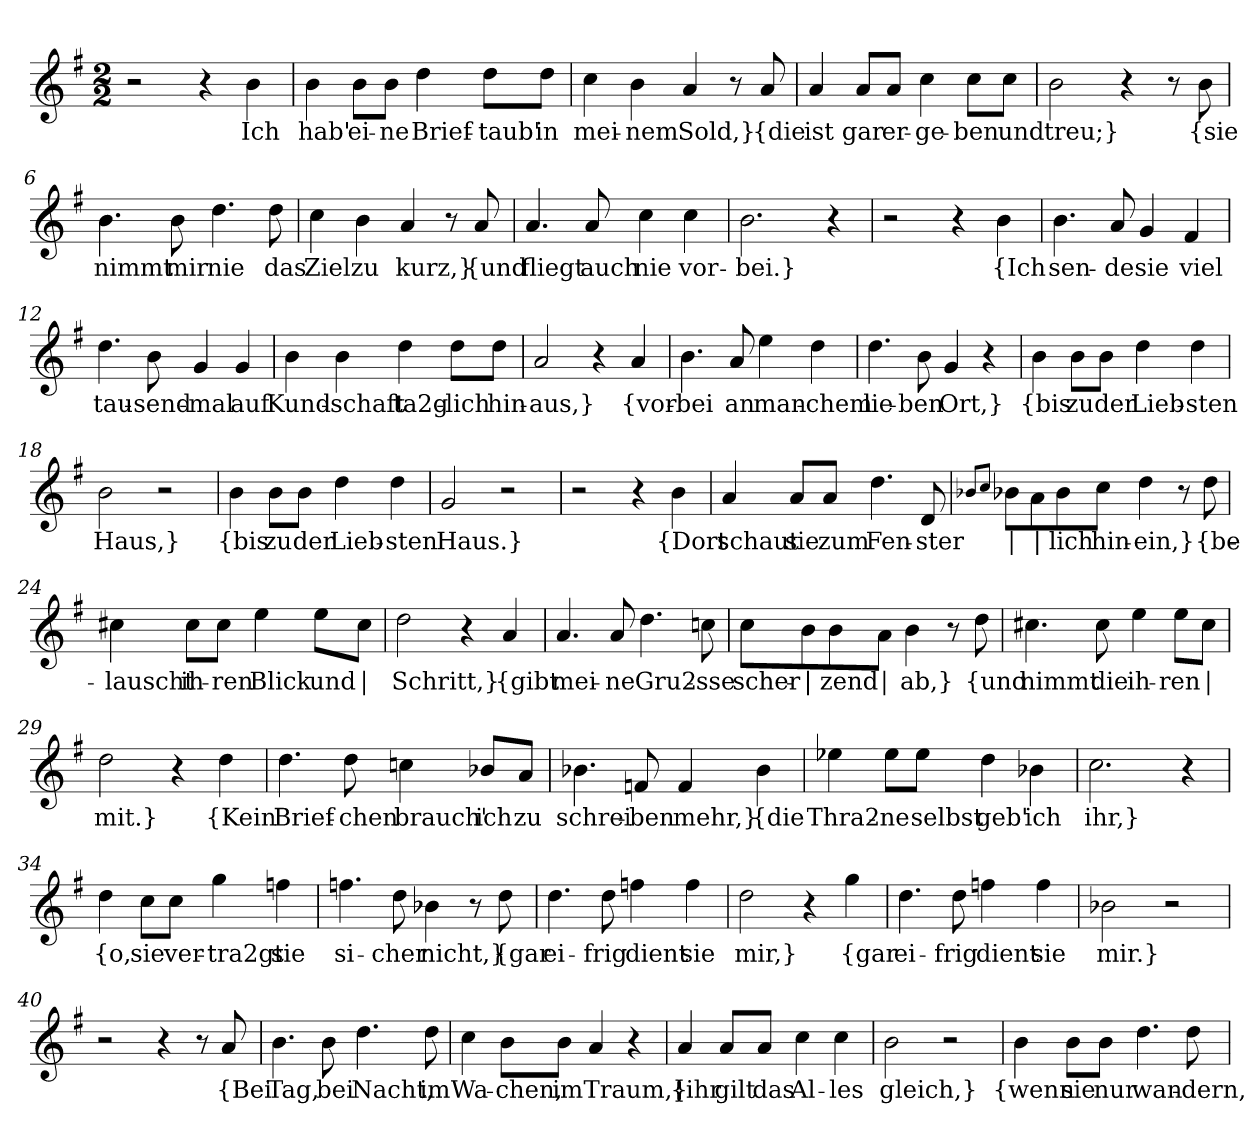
**kern	**text
*part1	*part1
*staff1	*staff1
*clefG2	*
*k[f#]	*
*M2/2	*
=1	=1
2r	.
4r	.
!	!LO:LY:b
4b\	Ich
=2	=2
!	!LO:LY:b
4b\	hab'
!	!LO:LY:b
8b\L	ei-
!	!LO:LY:b
8b\J	-ne
!	!LO:LY:b
4dd\	Brief-
!	!LO:LY:b
8dd\L	-taub'
!	!LO:LY:b
8dd\J	in
=3	=3
!	!LO:LY:b
4cc\	mei-
!	!LO:LY:b
4b\	-nem
!	!LO:LY:b
4a/	Sold,}
8r	.
!	!LO:LY:b
8a/	{die
=4	=4
!	!LO:LY:b
4a/	ist
!	!LO:LY:b
8a/L	gar
!	!LO:LY:b
8a/J	er-
!	!LO:LY:b
4cc\	-ge-
!	!LO:LY:b
8cc\L	-ben
!	!LO:LY:b
8cc\J	und
=5	=5
!	!LO:LY:b
2b\	treu;}
4r	.
8r	.
!	!LO:LY:b
8b\	{sie
!!LO:LB:g=z
=6	=6
!	!LO:LY:b
4.b\	nimmt
!	!LO:LY:b
8b\	mir
!	!LO:LY:b
4.dd\	nie
!	!LO:LY:b
8dd\	das
=7	=7
!	!LO:LY:b
4cc\	Ziel
!	!LO:LY:b
4b\	zu
!	!LO:LY:b
4a/	kurz,}
8r	.
!	!LO:LY:b
8a/	{und
=8	=8
!	!LO:LY:b
4.a/	fliegt
!	!LO:LY:b
8a/	auch
!	!LO:LY:b
4cc\	nie
!	!LO:LY:b
4cc\	vor-
=9	=9
!	!LO:LY:b
2.b\	-bei.}
4r	.
=10	=10
2r	.
4r	.
!	!LO:LY:b
4b\	{Ich
=11	=11
!	!LO:LY:b
4.b\	sen-
!	!LO:LY:b
8a/	-de
!	!LO:LY:b
4g/	sie
!	!LO:LY:b
4f#/	viel
!!LO:LB:g=z
=12	=12
!	!LO:LY:b
4.dd\	tau-
!	!LO:LY:b
8b\	-send-
!	!LO:LY:b
4g/	-mal
!	!LO:LY:b
4g/	auf
=13	=13
!	!LO:LY:b
4b\	Kund-
!	!LO:LY:b
4b\	-schaft
!	!LO:LY:b
4dd\	ta2g-
!	!LO:LY:b
8dd\L	-lich
!	!LO:LY:b
8dd\J	hin-
=14	=14
!	!LO:LY:b
2a/	-aus,}
4r	.
!	!LO:LY:b
4a/	{vor-
=15	=15
!	!LO:LY:b
4.b\	-bei
!	!LO:LY:b
8a/	an
!	!LO:LY:b
4ee\	man-
!	!LO:LY:b
4dd\	-chem
=16	=16
!	!LO:LY:b
4.dd\	lie-
!	!LO:LY:b
8b\	-ben
!	!LO:LY:b
4g/	Ort,}
4r	.
!!LO:LB:g=z
=17	=17
!	!LO:LY:b
4b\	{bis
!	!LO:LY:b
8b\L	zu
!	!LO:LY:b
8b\J	der
!	!LO:LY:b
4dd\	Lieb-
!	!LO:LY:b
4dd\	-sten
=18	=18
!	!LO:LY:b
2b\	Haus,}
2r	.
=19	=19
!	!LO:LY:b
4b\	{bis
!	!LO:LY:b
8b\L	zu
!	!LO:LY:b
8b\J	der
!	!LO:LY:b
4dd\	Lieb-
!	!LO:LY:b
4dd\	-sten
=20	=20
!	!LO:LY:b
2g/	Haus.}
2r	.
=21	=21
2r	.
4r	.
!	!LO:LY:b
4b\	{Dort
=22	=22
!	!LO:LY:b
4a/	schaut
!	!LO:LY:b
8a/L	sie
!	!LO:LY:b
8a/J	zum
!	!LO:LY:b
4.dd\	Fen-
!	!LO:LY:b
8d/	-ster
!!LO:LB:g=z
=23	=23
8qb-X/L	.
8qcc/J	.
!	!LO:LY:b
8b-\L	|
!	!LO:LY:b
8a\	|
!	!LO:LY:b
8b-\	-lich
!	!LO:LY:b
8cc\J	hin-
!	!LO:LY:b
4dd\	-ein,}
8r	.
!	!LO:LY:b
8dd\	{be-
=24	=24
!	!LO:LY:b
4cc#X\	-lauscht
!	!LO:LY:b
8cc#\L	ih-
!	!LO:LY:b
8cc#\J	-ren
!	!LO:LY:b
4ee\	Blick
!	!LO:LY:b
8ee\L	und
!	!LO:LY:b
8cc#\J	|
=25	=25
!	!LO:LY:b
2dd\	Schritt,}
4r	.
!	!LO:LY:b
4a/	{gibt
=26	=26
!	!LO:LY:b
4.a/	mei-
!	!LO:LY:b
8a/	-ne
!	!LO:LY:b
4.dd\	Gru2-
!	!LO:LY:b
8ccn\	-sse
!!LO:LB:g=z
=27	=27
!	!LO:LY:b
8cc\L	scher-
!	!LO:LY:b
8b\	|
!	!LO:LY:b
8b\	-zend
!	!LO:LY:b
8a\J	|
!	!LO:LY:b
4b\	ab,}
8r	.
!	!LO:LY:b
8dd\	{und
=28	=28
!	!LO:LY:b
4.cc#X\	nimmt
!	!LO:LY:b
8cc#\	die
!	!LO:LY:b
4ee\	ih-
!	!LO:LY:b
8ee\L	-ren
!	!LO:LY:b
8cc#\J	|
=29	=29
!	!LO:LY:b
2dd\	mit.}
4r	.
!	!LO:LY:b
4dd\	{Kein
=30	=30
!	!LO:LY:b
4.dd\	Brief-
!	!LO:LY:b
8dd\	-chen
!	!LO:LY:b
4ccn\	brauch'
!	!LO:LY:b
8b-X/L	ich
!	!LO:LY:b
8a/J	zu
!!LO:LB:g=z
=31	=31
!	!LO:LY:b
4.b-X\	schrei-
!	!LO:LY:b
8fn/	-ben
!	!LO:LY:b
4f/	mehr,}
!	!LO:LY:b
4b-\	{die
=32	=32
!	!LO:LY:b
4ee-X\	Thra2-
!	!LO:LY:b
8ee-\L	-ne
!	!LO:LY:b
8ee-\J	selbst
!	!LO:LY:b
4dd\	geb'
!	!LO:LY:b
4b-X\	ich
=33	=33
!	!LO:LY:b
2.cc\	ihr,}
4r	.
=34	=34
!	!LO:LY:b
4dd\	{o,
!	!LO:LY:b
8cc\L	sie
!	!LO:LY:b
8cc\J	ver-
!	!LO:LY:b
4gg\	-tra2gt
!	!LO:LY:b
4ffn\	sie
!!LO:LB:g=z
=35	=35
!	!LO:LY:b
4.ffn\	si-
!	!LO:LY:b
8dd\	-cher
!	!LO:LY:b
4b-X\	nicht,}
8r	.
!	!LO:LY:b
8dd\	{gar
=36	=36
!	!LO:LY:b
4.dd\	ei-
!	!LO:LY:b
8dd\	-frig
!	!LO:LY:b
4ffn\	dient
!	!LO:LY:b
4ff\	sie
=37	=37
!	!LO:LY:b
2dd\	mir,}
4r	.
!	!LO:LY:b
4gg\	{gar
=38	=38
!	!LO:LY:b
4.dd\	ei-
!	!LO:LY:b
8dd\	-frig
!	!LO:LY:b
4ffn\	dient
!	!LO:LY:b
4ff\	sie
=39	=39
!	!LO:LY:b
2b-X\	mir.}
2r	.
=40	=40
2r	.
4r	.
8r	.
!	!LO:LY:b
8a/	{Bei
!!LO:LB:g=z
=41	=41
!	!LO:LY:b
4.b\	Tag,
!	!LO:LY:b
8b\	bei
!	!LO:LY:b
4.dd\	Nacht,
!	!LO:LY:b
8dd\	im
=42	=42
!	!LO:LY:b
4cc\	Wa-
!	!LO:LY:b
8b\L	-chen,
!	!LO:LY:b
8b\J	im
!	!LO:LY:b
4a/	Traum,}
4r	.
=43	=43
!	!LO:LY:b
4a/	{ihr
!	!LO:LY:b
8a/L	gilt
!	!LO:LY:b
8a/J	das
!	!LO:LY:b
4cc\	Al-
!	!LO:LY:b
4cc\	-les
=44	=44
!	!LO:LY:b
2b\	gleich,}
2r	.
=45	=45
!	!LO:LY:b
4b\	{wenn
!	!LO:LY:b
8b\L	sie
!	!LO:LY:b
8b\J	nur
!	!LO:LY:b
4.dd\	wan-
!	!LO:LY:b
8dd\	-dern,
=	=
*-	*-
